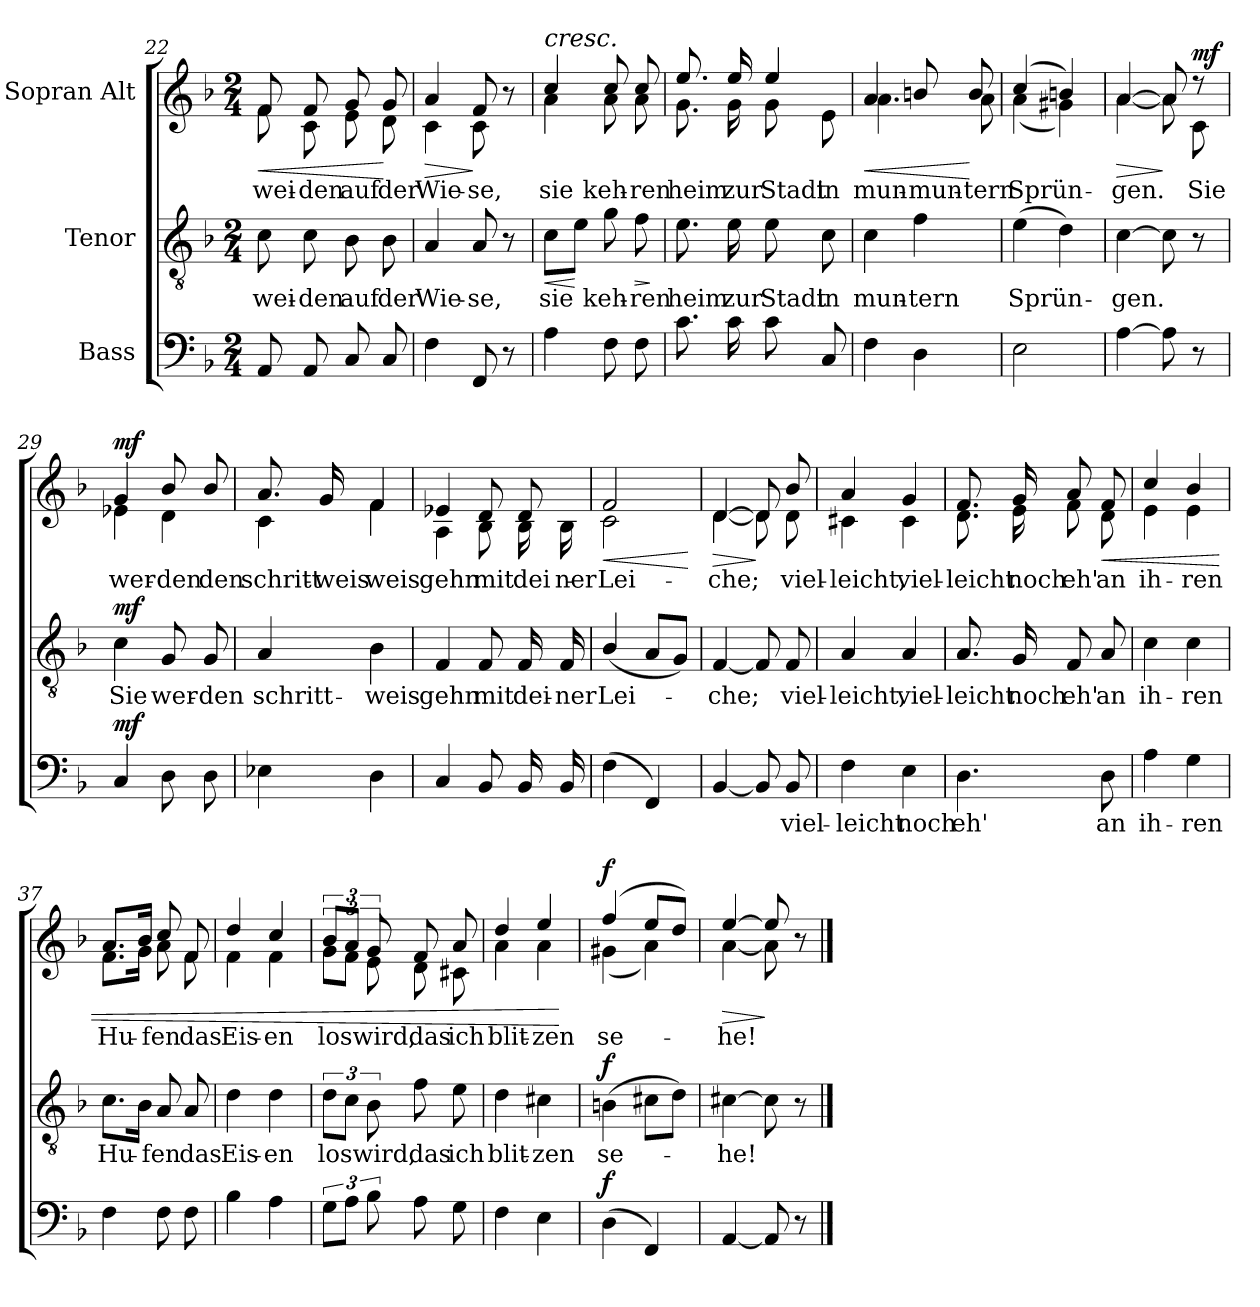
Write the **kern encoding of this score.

**kern	**text	**dynam	**kern	**text	**dynam	**kern	**text	**dynam
*part3	*part3	*part3	*part2	*part2	*part2	*part1	*part1	*part1
*staff3	*staff3	*staff3	*staff2	*staff2	*staff2	*staff1	*staff1	*staff1
*I"Bass	*	*	*I"Tenor	*	*	*I"Sopran Alt	*	*
*clefF4	*	*	*clefGv2	*	*	*clefG2	*	*
*k[b-]	*	*	*k[b-]	*	*	*k[b-]	*	*
*M2/4	*	*	*M2/4	*	*	*M2/4	*	*
=22	=22	=22	=22	=22	=22	=22	=22	=22
!	!	!	!	!LO:LY:b	!	!	!LO:LY:b	!LO:HP:b
*	*	*	*	*	*	*^	*	*
8AA/	.	.	8c\	wei-	.	8f/	8f\	wei-	<
!	!	!	!	!LO:LY:b	!	!	!	!LO:LY:b	!
8AA/	.	.	8c\	-den	.	8f/	8c\	-den	.
!	!	!	!	!LO:LY:b	!	!	!	!LO:LY:b	!
8C/	.	.	8B-\	auf	.	8g/	8e\	auf	.
!	!	!	!	!LO:LY:b	!	!	!	!LO:LY:b	!
8C/	.	.	8B-\	der	.	8g/	8d\	der	[
=23	=23	=23	=23	=23	=23	=23	=23	=23	=23
!	!	!	!	!LO:LY:b	!	!	!	!LO:LY:b	!LO:HP:b
4F\	.	.	4A/	Wie-	.	4a/	4c\	Wie-	>
!	!	!	!	!LO:LY:b	!	!	!	!LO:LY:b	!
8FF/	.	.	8A/	-se,	.	8f/	8c\	-se,	]
8r	.	.	8r	.	.	8r	8ryy	.	.
=24	=24	=24	=24	=24	=24	=24	=24	=24	=24
!	!	!	!	!	!	!LO:TX:a:i:t=cresc.	!	!	!
!	!	!	!	!LO:LY:b	!LO:HP:b	!	!	!LO:LY:b	!
4A\	.	.	8c\L	sie	<	4cc/	4a\	sie	.
.	.	.	8e\J	.	[	.	.	.	.
!	!	!	!	!LO:LY:b	!	!	!	!LO:LY:b	!
8F\	.	.	8g\	keh-	.	8cc/	8a\	keh-	.
!	!	!	!	!LO:LY:b	!LO:HP:b	!	!	!LO:LY:b	!
8F\	.	.	8f\	-ren	>	8cc/	8a\	-ren	.
*	*	*	*	*	*	*v	*v	*	*
.	.	.	.	.	]	.	.	.
!!LO:LB:g=z
=25	=25	=25	=25	=25	=25	=25	=25	=25
!	!	!	!	!LO:LY:b	!	!	!LO:LY:b	!
*	*	*	*	*	*	*^	*	*
8.c\	.	.	8.e\	heim	.	8.ee/	8.g\	heim	.
!	!	!	!	!LO:LY:b	!	!	!	!LO:LY:b	!
16c\	.	.	16e\	zur	.	16ee/	16g\	zur	.
!	!	!	!	!LO:LY:b	!	!	!	!LO:LY:b	!
8c\	.	.	8e\	Stadt	.	4ee/	8g\	Stadt	.
!	!	!	!	!LO:LY:b	!	!	!	!LO:LY:b	!
8C/	.	.	8c\	in	.	.	8e\	in	.
=26	=26	=26	=26	=26	=26	=26	=26	=26	=26
!	!	!	!	!LO:LY:b	!	!	!	!LO:LY:b	!LO:HP:b
!	!	!	!	!	!	!	!	!LO:LY:b	!
4F\	.	.	4c\	mun-	.	4a/	4.a\	mun-	<
!	!	!	!	!LO:LY:b	!	!	!	!LO:LY:b	!
4D\	.	.	4f\	-tern	.	8bn/	.	mun-	.
!	!	!	!	!	!	!	!	!LO:LY:b	!
!	!	!	!	!	!	!	!	!LO:LY:b	!
.	.	.	.	.	.	8b/	8a\	-tern	[
=27	=27	=27	=27	=27	=27	=27	=27	=27	=27
!	!	!	!	!LO:LY:b	!	!	!	!LO:LY:b	!
2E\	.	.	(4e\	Sprün-	.	(4cc/	(4a\	Sprün-	.
.	.	.	4d\)	.	.	4bn/)	4g#X\)	.	.
=28	=28	=28	=28	=28	=28	=28	=28	=28	=28
!	!	!	!	!LO:LY:b	!	!	!	!LO:LY:b	!LO:HP:b
[4A\	.	.	[4c\	-gen.	.	[4a/	[4a\	-gen.	>
8A\]	.	.	8c\]	.	.	8a/]	8a\]	.	]
!	!	!	!	!	!	!	!	!LO:LY:b	!LO:DY:b
8r	.	.	8r	.	.	8r	8c\	Sie	mf
=29	=29	=29	=29	=29	=29	=29	=29	=29	=29
!	!	!	!	!LO:LY:b	!	!	!	!LO:LY:b	!
!	!	!LO:DY:a	!	!	!LO:DY:a	!	!	!LO:LY:b	!LO:DY:a
4C/	.	mf	4c\	Sie	mf	4g/	4e-X\	wer-	mf
!	!	!	!	!LO:LY:b	!	!	!	!LO:LY:b	!
!	!	!	!	!	!	!	!	!LO:LY:b	!
8D\	.	.	8G/	wer-	.	8b-/	4d\	-den	.
!	!	!	!	!LO:LY:b	!	!	!	!LO:LY:b	!
8D\	.	.	8G/	-den	.	8b-/	.	-den	.
=30	=30	=30	=30	=30	=30	=30	=30	=30	=30
!	!	!	!	!LO:LY:b	!	!	!	!LO:LY:b	!
!	!	!	!	!	!	!	!	!LO:LY:b	!
4E-X\	.	.	4A/	schritt-	.	8.a/	4c\	schritt-	.
!	!	!	!	!	!	!	!	!LO:LY:b	!
.	.	.	.	.	.	16g/	.	-weis	.
!	!	!	!	!LO:LY:b	!	!	!	!LO:LY:b	!
!	!	!	!	!	!	!	!	!LO:LY:b	!
4D\	.	.	4B-\	-weis	.	4f/	4f\	-weis	.
!!LO:LB:g=z	!!
=31	=31	=31	=31	=31	=31	=31	=31	=31	=31
!	!	!	!	!LO:LY:b	!	!	!	!LO:LY:b	!
!	!	!	!	!	!	!	!	!LO:LY:b	!
4C/	.	.	4F/	gehn	.	4e-X/	4A\	gehn	.
!	!	!	!	!LO:LY:b	!	!	!	!LO:LY:b	!
!	!	!	!	!	!	!	!	!LO:LY:b	!
8BB-/	.	.	8F/	mit	.	8d/	8B-\	mit	.
!	!	!	!	!LO:LY:b	!	!	!	!LO:LY:b	!
!	!	!	!	!	!	!	!	!LO:LY:b	!
16BB-/	.	.	16F/	dei-	.	8d/	16B-\	dei-	.
!	!	!	!	!LO:LY:b	!	!	!	!LO:LY:b	!
16BB-/	.	.	16F/	-ner	.	.	16B-\	-ner	.
=32	=32	=32	=32	=32	=32	=32	=32	=32	=32
!	!	!	!	!LO:LY:b	!	!	!	!LO:LY:b	!LO:HP:b
(4F\	.	.	(4B-/	Lei-	.	2f/	2c\	Lei-	<
4FF/)	.	.	8A/L	.	.	.	.	.	.
.	.	.	8G/J)	.	.	.	.	.	.
*	*	*	*	*	*	*v	*v	*	*
.	.	.	.	.	.	.	.	[
=33	=33	=33	=33	=33	=33	=33	=33	=33
!	!	!	!	!LO:LY:b	!	!	!LO:LY:b	!LO:HP:b
*	*	*	*	*	*	*^	*	*
[4BB-/	.	.	[4F/	-che;	.	[4d/	[4d\	-che;	>
8BB-/]	.	.	8F/]	.	.	8d/]	8d\]	.	]
!	!LO:LY:b	!	!	!LO:LY:b	!	!	!	!LO:LY:b	!
8BB-/	viel-	.	8F/	viel-	.	8b-/	8d\	viel-	.
=34	=34	=34	=34	=34	=34	=34	=34	=34	=34
!	!LO:LY:b	!	!	!LO:LY:b	!	!	!	!LO:LY:b	!
4F\	-leicht	.	4A/	-leicht,	.	4a/	4c#X\	-leicht,	.
!	!LO:LY:b	!	!	!LO:LY:b	!	!	!	!LO:LY:b	!
4E\	noch	.	4A/	viel-	.	4g/	4c#\	viel-	.
=35	=35	=35	=35	=35	=35	=35	=35	=35	=35
!	!LO:LY:b	!	!	!LO:LY:b	!	!	!	!LO:LY:b	!
4.D\	eh'	.	8.A/	-leicht	.	8.f/	8.d\	-leicht	.
!	!	!	!	!LO:LY:b	!	!	!	!LO:LY:b	!
.	.	.	16G/	noch	.	16g/	16e\	noch	.
!	!	!	!	!LO:LY:b	!	!	!	!LO:LY:b	!
.	.	.	8F/	eh'	.	8a/	8f\	eh'	.
!	!LO:LY:b	!	!	!LO:LY:b	!	!	!	!LO:LY:b	!LO:HP:b
8D\	an	.	8A/	an	.	8f/	8d\	an	<
=36	=36	=36	=36	=36	=36	=36	=36	=36	=36
!	!LO:LY:b	!	!	!LO:LY:b	!	!	!	!LO:LY:b	!
4A\	ih-	.	4c\	ih-	.	4cc/	4e\	ih-	.
!	!LO:LY:b	!	!	!LO:LY:b	!	!	!	!LO:LY:b	!
4G\	-ren	.	4c\	-ren	.	4b-/	4e\	-ren	.
!!LO:LB:g=z	!!
=37	=37	=37	=37	=37	=37	=37	=37	=37	=37
!	!	!	!	!LO:LY:b	!	!	!	!LO:LY:b	!
4F\	.	.	8.c\L	Hu-	.	8.a/L	8.f\L	Hu-	.
.	.	.	16B-\Jk	.	.	16b-/Jk	16g\Jk	.	.
!	!	!	!	!LO:LY:b	!	!	!	!LO:LY:b	!
8F\	.	.	8A/	-fen	.	8cc/	8a\	-fen	.
!	!	!	!	!LO:LY:b	!	!	!	!LO:LY:b	!
8F\	.	.	8A/	das	.	8f/	8f\	das	.
=38	=38	=38	=38	=38	=38	=38	=38	=38	=38
!	!	!	!	!LO:LY:b	!	!	!	!LO:LY:b	!
4B-\	.	.	4d\	Eis-	.	4dd/	4f\	Eis-	.
!	!	!	!	!LO:LY:b	!	!	!	!LO:LY:b	!
4A\	.	.	4d\	-en	.	4cc/	4f\	-en	.
=39	=39	=39	=39	=39	=39	=39	=39	=39	=39
!	!	!	!	!LO:LY:b	!	!	!	!LO:LY:b	!
12G\L	.	.	12d\L	los	.	12b-/L	12g\L	los	.
12A\J	.	.	12c\J	.	.	12a/J	12f\J	.	.
!	!	!	!	!LO:LY:b	!	!	!	!LO:LY:b	!
12B-\	.	.	12B-\	wird,	.	12g/	12e\	-wird,	.
!	!	!	!	!LO:LY:b	!	!	!	!LO:LY:b	!
8A\	.	.	8f\	das	.	8f/	8d\	das	.
!	!	!	!	!LO:LY:b	!	!	!	!LO:LY:b	!
8G\	.	.	8e\	ich	.	8a/	8c#X\	ich	.
=40	=40	=40	=40	=40	=40	=40	=40	=40	=40
!	!	!	!	!LO:LY:b	!	!	!	!LO:LY:b	!
4F\	.	.	4d\	blit-	.	4dd/	4a\	blit-	.
!	!	!	!	!LO:LY:b	!	!	!	!LO:LY:b	!
4E\	.	.	4c#X\	-zen	.	4ee/	4a\	-zen	.
*	*	*	*	*	*	*v	*v	*	*
.	.	.	.	.	.	.	.	[
=41	=41	=41	=41	=41	=41	=41	=41	=41
!	!	!	!	!	!	!LO:TX:a:B:t=riten.	!	!
!	!	!LO:DY:a	!	!LO:LY:b	!LO:DY:a	!	!LO:LY:b	!LO:DY:a
*	*	*	*	*	*	*^	*	*
(4D\	.	f	(4Bn\	se-	f	(4ff/	(4g#X\	se-	f
4FF/)	.	.	8c#X\L	.	.	8ee/L	4a\)	.	.
.	.	.	8d\J)	.	.	8dd/J)	.	.	.
=42	=42	=42	=42	=42	=42	=42	=42	=42	=42
!	!	!	!	!LO:LY:b	!	!	!	!LO:LY:b	!LO:HP:b
[4AA/	.	.	[4c#X\	-he!	.	[4ee/	[4a\	-he!	>
8AA/]	.	.	8c#\]	.	.	8ee/]	8a\]	.	]
8r	.	.	8r	.	.	8r	8ryy	.	.
*	*	*	*	*	*	*v	*v	*	*
==	==	==	==	==	==	==	==	==
*-	*-	*-	*-	*-	*-	*-	*-	*-
